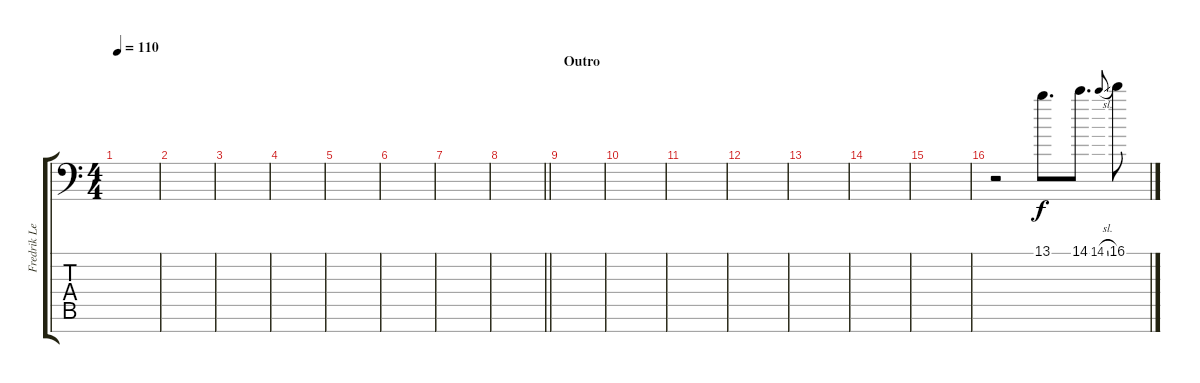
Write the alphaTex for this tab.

\track ("Fredrik Lead" "Fredrik Le") {instrument electricguitarjazz}
\staff {score tabs}
\tuning (Bb3 Gb3 Db3 Ab2 Eb2 Bb1 F1) {hide}
\ts (4 4)
\tempo 110
\clef f4
\ks c
|
|
|
|
|
|
|
\barLineRight lightlight
|
\section ("" "Outro")
|
|
|
|
|
|
|
r.2 13.1.8{d dy f} 14.1.8{d} 14.1{sl}.8{gr onbeat} 16.1.8
